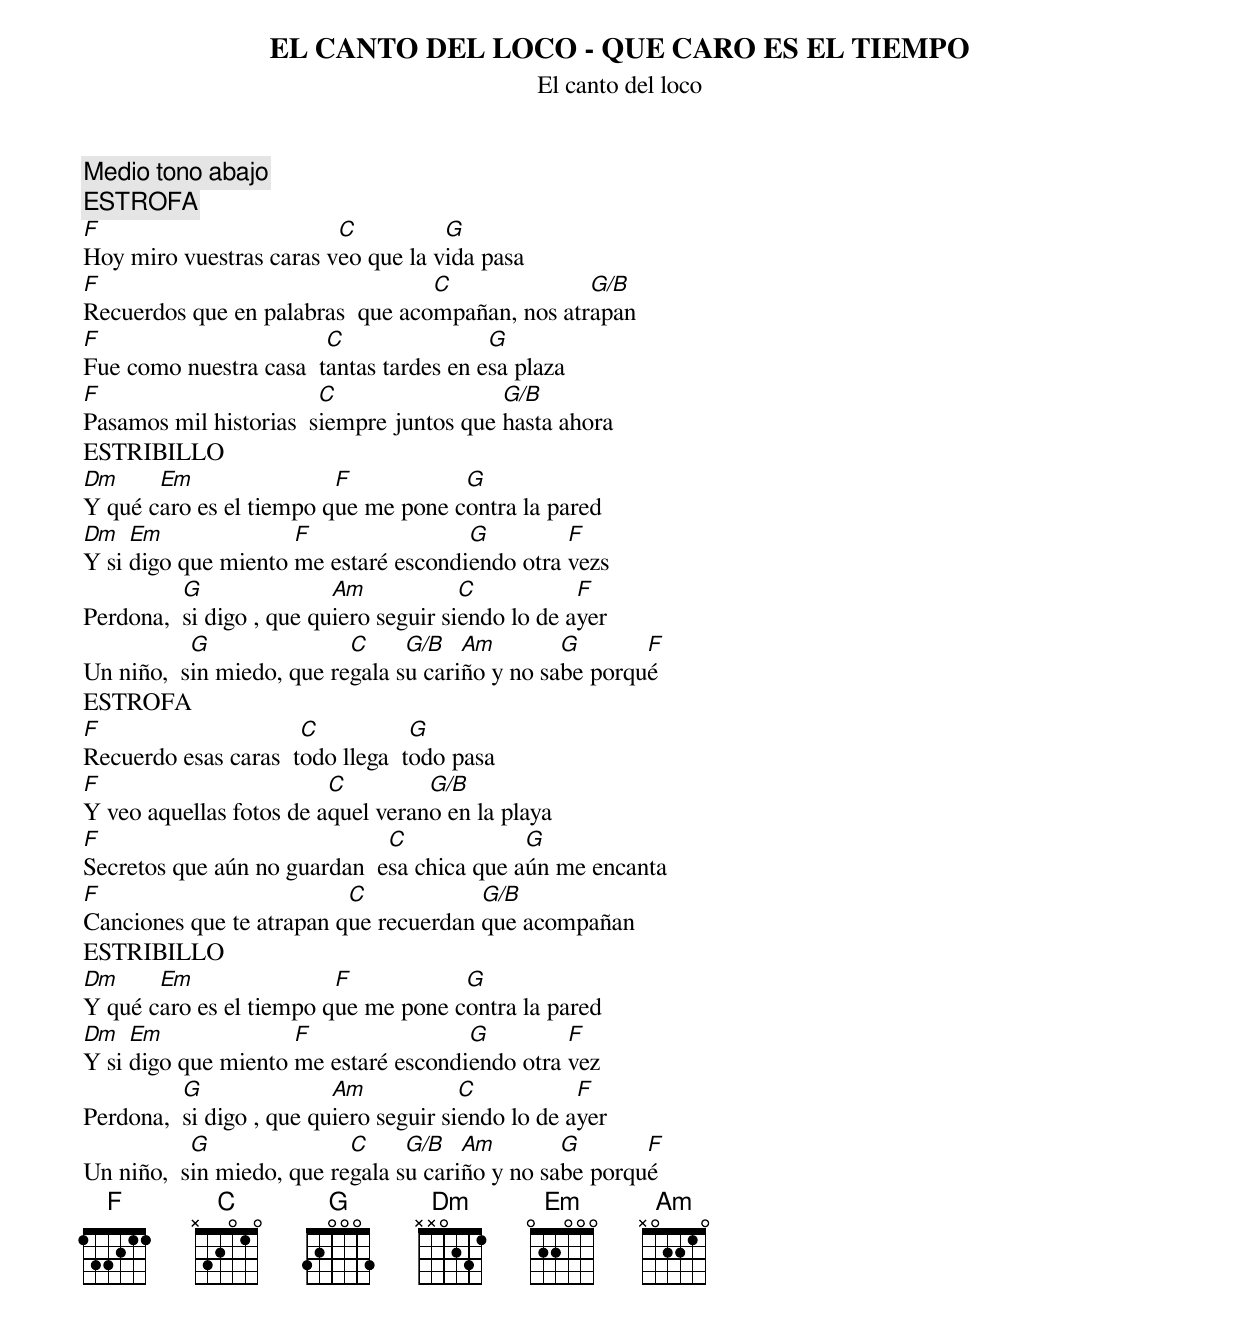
EL CANTO DEL LOCO - QUE CARO ES EL TIEMPO
El canto del loco
Medio tono abajo
ESTROFA
F                        C          G
Hoy miro vuestras caras veo que la vida pasa
F                                 C              G/B
Recuerdos que en palabras  que acompañan, nos atrapan
F                       C                G
Fue como nuestra casa  tantas tardes en esa plaza
F                       C                 G/B
Pasamos mil historias  siempre juntos que hasta ahora
ESTRIBILLO
Dm     Em                F           G
Y qué caro es el tiempo que me pone contra la pared
Dm   Em              F                G         F
Y si digo que miento me estaré escondiendo otra vezs
          G               Am            C           F
Perdona,  si digo , que quiero seguir siendo lo de ayer
           G               C     G/B   Am        G       F
Un niño,  sin miedo, que regala su cariño y no sabe porqué
ESTROFA
F                     C           G
Recuerdo esas caras  todo llega  todo pasa
F                        C         G/B
Y veo aquellas fotos de aquel verano en la playa
F                             C             G
Secretos que aún no guardan  esa chica que aún me encanta
F                         C            G/B
Canciones que te atrapan que recuerdan que acompañan
ESTRIBILLO
Dm     Em                F           G
Y qué caro es el tiempo que me pone contra la pared
Dm   Em              F                G         F
Y si digo que miento me estaré escondiendo otra vez
          G               Am            C           F
Perdona,  si digo , que quiero seguir siendo lo de ayer
           G               C     G/B   Am        G       F
Un niño,  sin miedo, que regala su cariño y no sabe porqué
